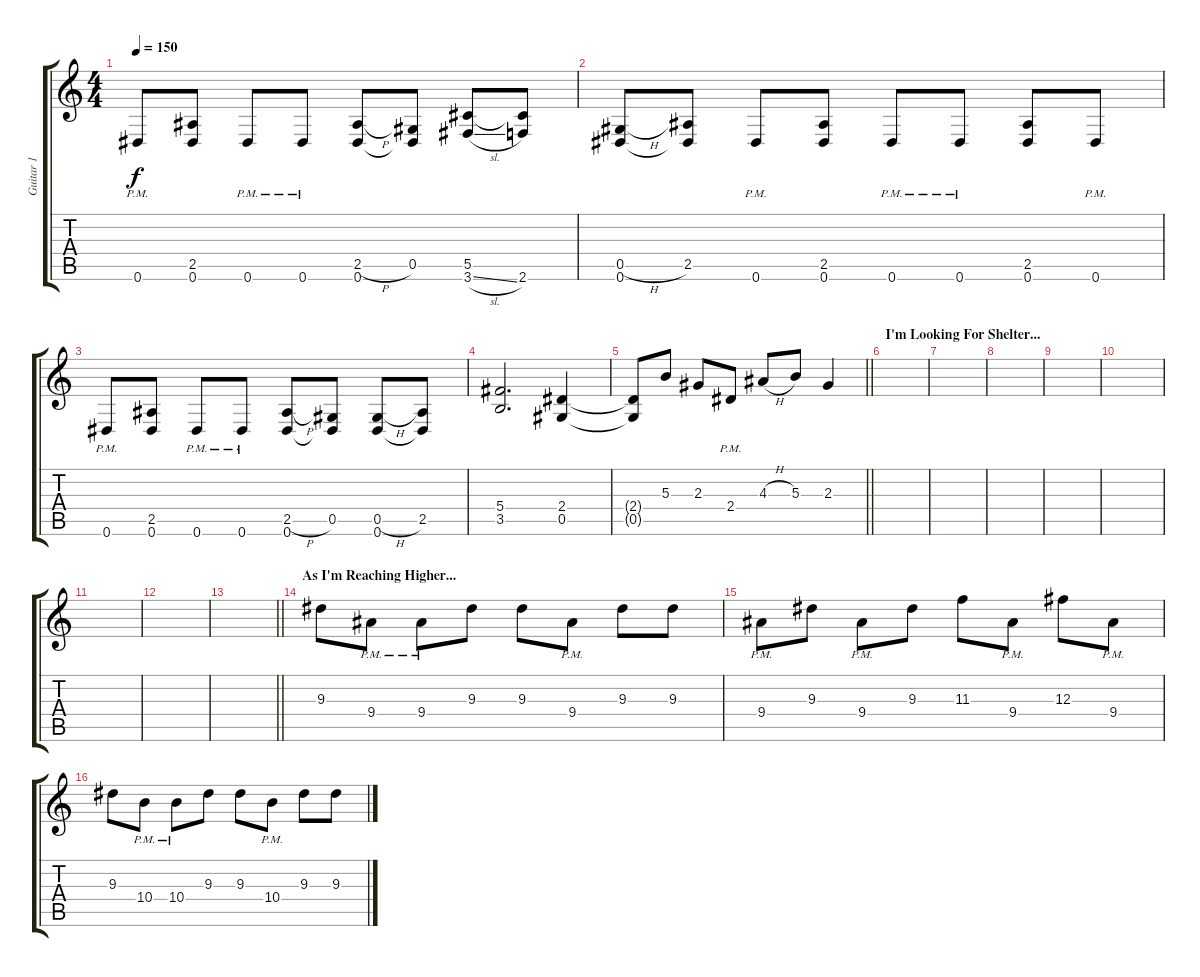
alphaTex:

\track ("Guitar 1" "Guitar 1") {instrument distortionguitar}
\staff {score tabs}
\tuning (Eb4 Bb3 Gb3 Db3 Ab2 Eb2) {hide}
\ts (4 4)
\tempo 150
\clef g2
\ks c
0.6{pm}.8{dy f} (2.5 0.6).8 0.6{pm}.8 0.6{pm}.8 (2.5{h} 0.6).8 (0.5 0.6{t}).8 (5.5 3.6{sl}).8 (5.5{t} 2.6).8 |
(0.5{h} 0.6).8 (2.5 0.6{t}).8 0.6{pm}.8 (2.5 0.6).8 0.6{pm}.8 0.6{pm}.8 (2.5 0.6).8 0.6{pm}.8 |
0.6{pm}.8 (2.5 0.6).8 0.6{pm}.8 0.6{pm}.8 (2.5{h} 0.6).8 (0.5 0.6{t}).8 (0.5{h} 0.6).8 (2.5 0.6{t}).8 |
(5.4 3.5).2{d} (2.4 0.5).4 |
\barLineRight lightlight
(2.4{t} 0.5{t}).8 5.3.8 2.3.8 2.4{pm}.8 4.3{h}.8 5.3.8 2.3.4 |
\section ("" "I'm Looking For Shelter...")
|
|
|
|
|
|
|
\barLineRight lightlight
|
\section ("" "As I'm Reaching Higher...")
9.3.8{volume 9} 9.4{pm}.8 9.4{pm}.8 9.3.8 9.3.8 9.4{pm}.8 9.3.8 9.3.8 |
9.4{pm}.8 9.3.8 9.4{pm}.8 9.3.8 11.3.8 9.4{pm}.8 12.3.8 9.4{pm}.8 |
9.3.8 10.4{pm}.8 10.4{pm}.8 9.3.8 9.3.8 10.4{pm}.8 9.3.8 9.3.8
